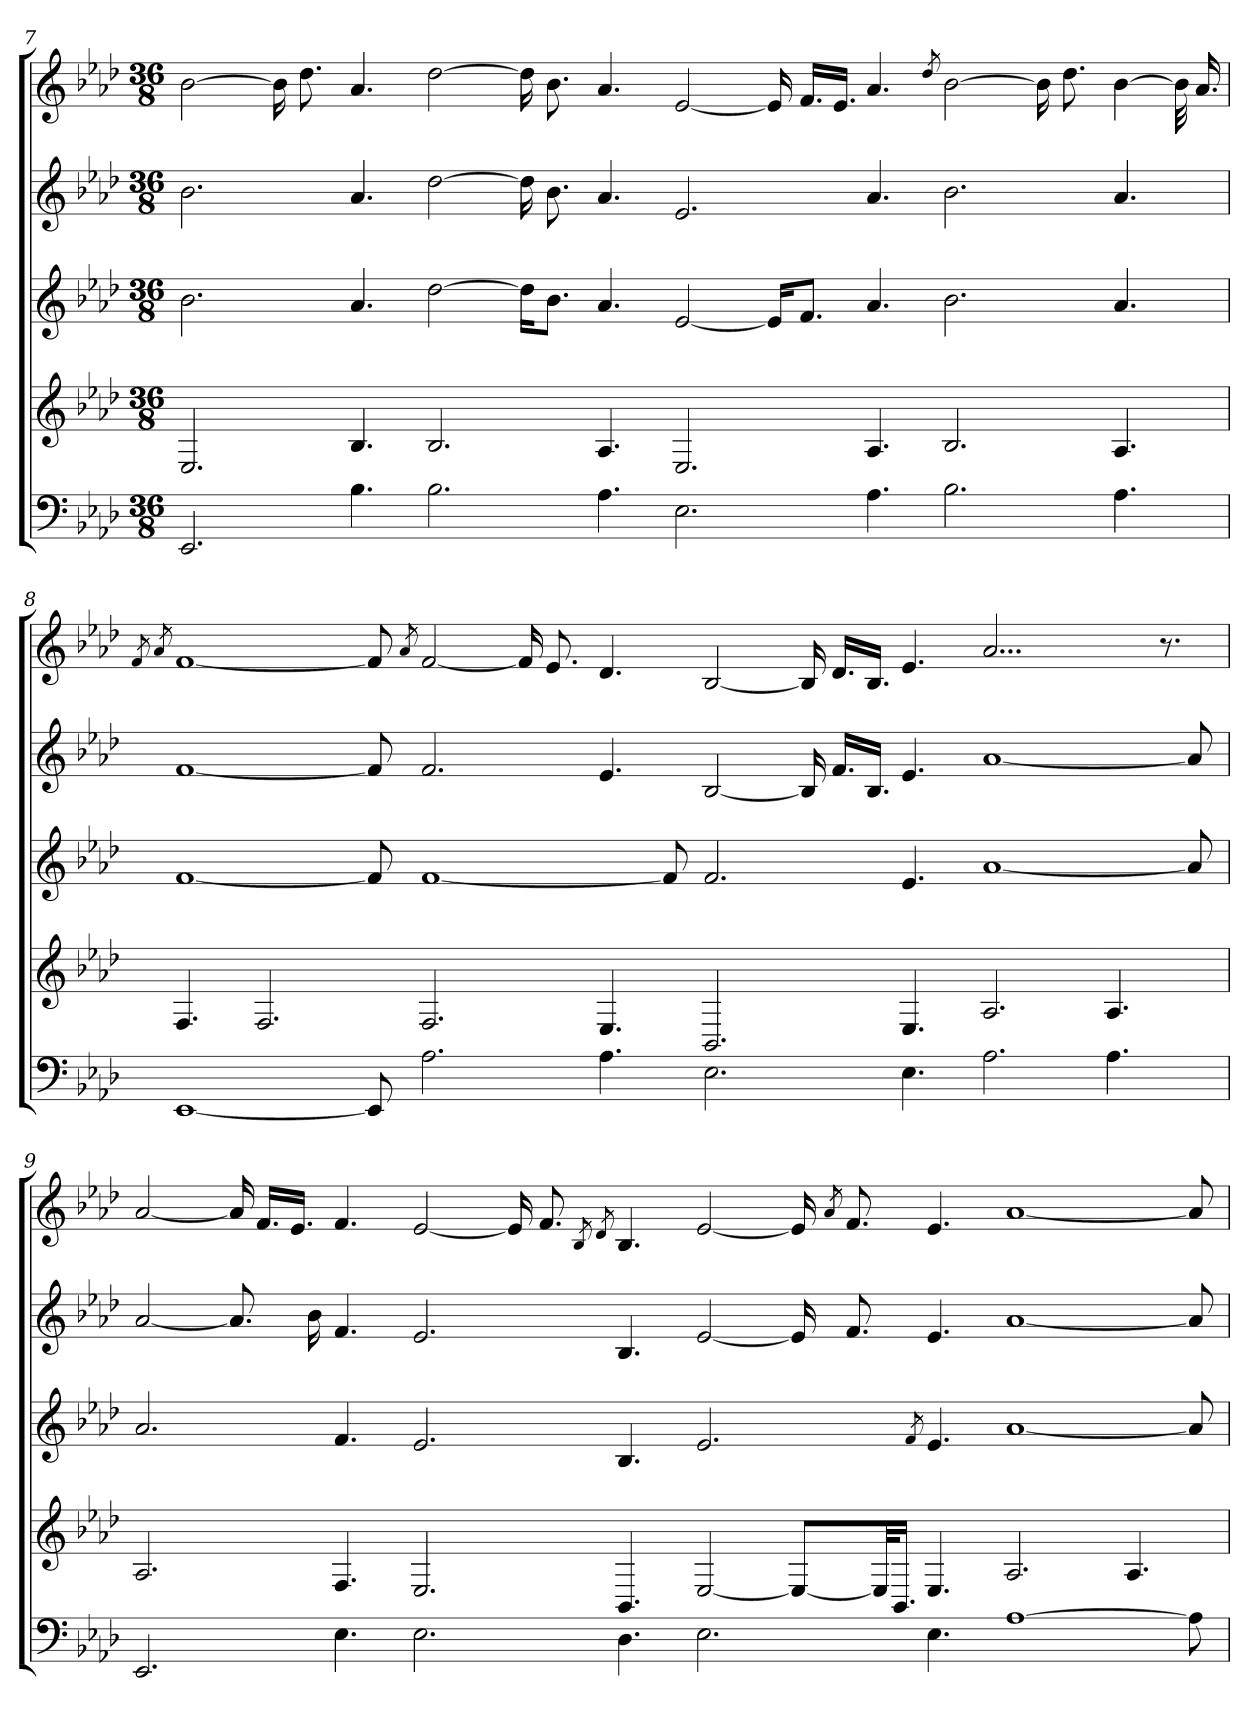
**kern	**kern	**kern	**kern	**kern
*part5	*part4	*part3	*part2	*part1
*staff5	*staff4	*staff3	*staff2	*staff1
*clefF4	*clefG2	*clefG2	*clefG2	*clefG2
*k[b-e-a-d-]	*k[b-e-a-d-]	*k[b-e-a-d-]	*k[b-e-a-d-]	*k[b-e-a-d-]
*M36/8	*M36/8	*M36/8	*M36/8	*M36/8
=7	=7	=7	=7	=7
2.EE-	2.E-	2.b-	2.b-	[2b-
.	.	.	.	16b-]
.	.	.	.	8.dd-
4.B-	4.B-	4.a-	4.a-	4.a-
2.B-	2.B-	[2dd-	[2dd-	[2dd-
.	.	16dd-\KL]	16dd-]	16dd-]
.	.	8.b-\J	8.b-	8.b-
4.A-	4.A-	4.a-	4.a-	4.a-
2.E-	2.E-	[2e-	2.e-	[2e-
.	.	16e-/KL]	.	16e-]
.	.	8.f/J	.	16.f/LL
.	.	.	.	16.e-/JJ
4.A-	4.A-	4.a-	4.a-	4.a-
.	.	.	.	8qdd-
2.B-	2.B-	2.b-	2.b-	[2b-
.	.	.	.	16b-]
.	.	.	.	8.dd-
4.A-	4.A-	4.a-	4.a-	[4b-
.	.	.	.	32b-]
.	.	.	.	16.a-
=8	=8	=8	=8	=8
.	.	.	.	8qf
.	.	.	.	8qa-
[1EE-	4.F	[1f	[1f	[1f
.	2.F	.	.	.
8EE-]	.	8f]	8f]	8f]
.	.	.	.	8qa-
2.A-	2.F	[1f	2.f	[2f
.	.	.	.	16f]
.	.	.	.	8.e-
4.A-	4.E-	.	4.e-	4.d-
.	.	8f]	.	.
2.E-	2.BB-	2.f	[2B-	[2B-
.	.	.	16B-]	16B-]
.	.	.	16.f/LL	16.d-/LL
.	.	.	16.B-/JJ	16.B-/JJ
4.E-	4.E-	4.e-	4.e-	4.e-
2.A-	2.A-	[1a-	[1a-	2...a-
4.A-	4.A-	.	.	.
.	.	.	.	8.r
.	.	8a-]	8a-]	.
=9	=9	=9	=9	=9
2.EE-	2.A-	2.a-	[2a-	[2a-
.	.	.	8.a-]	16a-]
.	.	.	.	16.f/LL
.	.	.	.	16.e-/JJ
.	.	.	16b-	.
4.E-	4.F	4.f	4.f	4.f
2.E-	2.E-	2.e-	2.e-	[2e-
.	.	.	.	16e-]
.	.	.	.	8.f
.	.	.	.	8qB-
.	.	.	.	8qd-
4.D-	4.BB-	4.B-	4.B-	4.B-
2.E-	[2E-	2.e-	[2e-	[2e-
.	8E-/L_	.	16e-]	16e-]
.	.	.	.	8qa-
.	.	.	8.f	8.f
.	32E-/KL]	.	.	.
.	16.BB-/JJ	.	.	.
.	.	8qf	.	.
4.E-	4.E-	4.e-	4.e-	4.e-
[1A-	2.A-	[1a-	[1a-	[1a-
.	4.A-	.	.	.
8A-]	.	8a-]	8a-]	8a-]
=	=	=	=	=
*-	*-	*-	*-	*-
